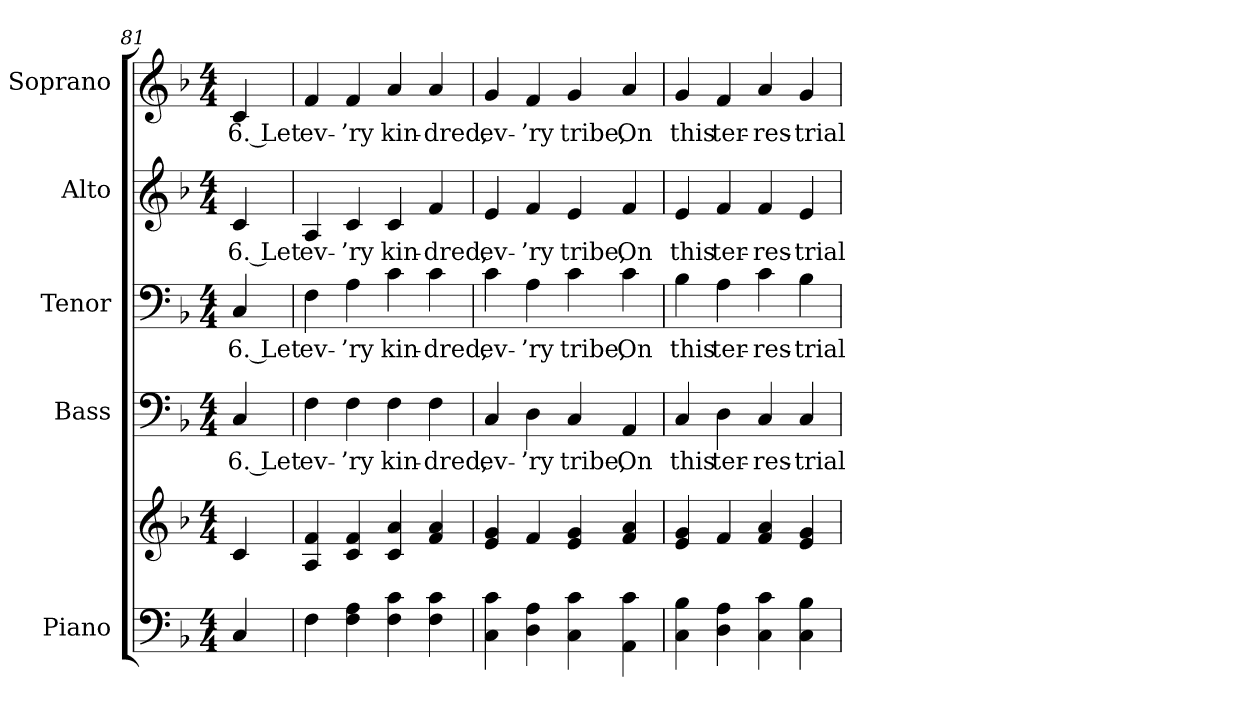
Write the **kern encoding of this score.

**kern	**kern	**kern	**text	**kern	**text	**kern	**text	**kern	**text
*part5	*part5	*part4	*part4	*part3	*part3	*part2	*part2	*part1	*part1
*staff6	*staff5	*staff4	*staff4	*staff3	*staff3	*staff2	*staff2	*staff1	*staff1
*I"Piano	*	*I"Bass	*	*I"Tenor	*	*I"Alto	*	*I"Soprano	*
*I'Pno.	*	*I'B.	*	*I'T.	*	*I'A.	*	*I'S.	*
*clefF4	*clefG2	*clefF4	*	*clefF4	*	*clefG2	*	*clefG2	*
*k[b-]	*k[b-]	*k[b-]	*	*k[b-]	*	*k[b-]	*	*k[b-]	*
*F:	*F:	*F:	*	*F:	*	*F:	*	*F:	*
*M4/4	*M4/4	*M4/4	*	*M4/4	*	*M4/4	*	*M4/4	*
=81	=81	=81	=81	=81	=81	=81	=81	=81	=81
!	!	!	!LO:LY:b:color=#000000	!	!	!	!	!	!
!	!	!	!	!	!LO:LY:b:color=#000000	!	!	!	!
!	!	!	!	!	!	!	!LO:LY:b:color=#000000	!	!
!	!	!	!	!	!	!	!	!	!LO:LY:b:color=#000000
4Ci/	4ci/	4Ci/	6. Let	4Ci/	6. Let	4ci/	6. Let	4ci/	6. Let
!!LO:PB:g=z
=82	=82	=82	=82	=82	=82	=82	=82	=82	=82
!	!	!	!LO:LY:b:color=#000000	!	!	!	!	!	!
!	!	!	!	!	!LO:LY:b:color=#000000	!	!	!	!
!	!	!	!	!	!	!	!LO:LY:b:color=#000000	!	!
!	!	!	!	!	!	!	!	!	!LO:LY:b:color=#000000
4Fi\	4Ai/ 4fi	4Fi\	ev-	4Fi\	ev-	4Ai/	ev-	4fi/	ev-
!	!	!	!LO:LY:b:color=#000000	!	!	!	!	!	!
!	!	!	!	!	!LO:LY:b:color=#000000	!	!	!	!
!	!	!	!	!	!	!	!LO:LY:b:color=#000000	!	!
!	!	!	!	!	!	!	!	!	!LO:LY:b:color=#000000
4Fi\ 4Ai	4ci/ 4fi	4Fi\	-’ry	4Ai\	-’ry	4ci/	-’ry	4fi/	-’ry
!	!	!	!LO:LY:b:color=#000000	!	!	!	!	!	!
!	!	!	!	!	!LO:LY:b:color=#000000	!	!	!	!
!	!	!	!	!	!	!	!LO:LY:b:color=#000000	!	!
!	!	!	!	!	!	!	!	!	!LO:LY:b:color=#000000
4Fi\ 4ci	4ci/ 4ai	4Fi\	kin-	4ci\	kin-	4ci/	kin-	4ai/	kin-
!	!	!	!LO:LY:b:color=#000000	!	!	!	!	!	!
!	!	!	!	!	!LO:LY:b:color=#000000	!	!	!	!
!	!	!	!	!	!	!	!LO:LY:b:color=#000000	!	!
!	!	!	!	!	!	!	!	!	!LO:LY:b:color=#000000
4Fi\ 4ci	4fi/ 4ai	4Fi\	-dred,	4ci\	-dred,	4fi/	-dred,	4ai/	-dred,
=83	=83	=83	=83	=83	=83	=83	=83	=83	=83
!	!	!	!LO:LY:b:color=#000000	!	!	!	!	!	!
!	!	!	!	!	!LO:LY:b:color=#000000	!	!	!	!
!	!	!	!	!	!	!	!LO:LY:b:color=#000000	!	!
!	!	!	!	!	!	!	!	!	!LO:LY:b:color=#000000
4Ci\ 4ci	4ei/ 4gi	4Ci/	ev-	4ci\	ev-	4ei/	ev-	4gi/	ev-
!	!	!	!LO:LY:b:color=#000000	!	!	!	!	!	!
!	!	!	!	!	!LO:LY:b:color=#000000	!	!	!	!
!	!	!	!	!	!	!	!LO:LY:b:color=#000000	!	!
!	!	!	!	!	!	!	!	!	!LO:LY:b:color=#000000
4Di\ 4Ai	4fi/	4Di\	-’ry	4Ai\	-’ry	4fi/	-’ry	4fi/	-’ry
!	!	!	!LO:LY:b:color=#000000	!	!	!	!	!	!
!	!	!	!	!	!LO:LY:b:color=#000000	!	!	!	!
!	!	!	!	!	!	!	!LO:LY:b:color=#000000	!	!
!	!	!	!	!	!	!	!	!	!LO:LY:b:color=#000000
4Ci\ 4ci	4ei/ 4gi	4Ci/	tribe,	4ci\	tribe,	4ei/	tribe,	4gi/	tribe,
!	!	!	!LO:LY:b:color=#000000	!	!	!	!	!	!
!	!	!	!	!	!LO:LY:b:color=#000000	!	!	!	!
!	!	!	!	!	!	!	!LO:LY:b:color=#000000	!	!
!	!	!	!	!	!	!	!	!	!LO:LY:b:color=#000000
4AAi\ 4ci	4fi/ 4ai	4AAi/	On	4ci\	On	4fi/	On	4ai/	On
!!LO:LB:g=z
=84	=84	=84	=84	=84	=84	=84	=84	=84	=84
!	!	!	!LO:LY:b:color=#000000	!	!	!	!	!	!
!	!	!	!	!	!LO:LY:b:color=#000000	!	!	!	!
!	!	!	!	!	!	!	!LO:LY:b:color=#000000	!	!
!	!	!	!	!	!	!	!	!	!LO:LY:b:color=#000000
4Ci\ 4B-i	4ei/ 4gi	4Ci/	this	4B-i\	this	4ei/	this	4gi/	this
!	!	!	!LO:LY:b:color=#000000	!	!	!	!	!	!
!	!	!	!	!	!LO:LY:b:color=#000000	!	!	!	!
!	!	!	!	!	!	!	!LO:LY:b:color=#000000	!	!
!	!	!	!	!	!	!	!	!	!LO:LY:b:color=#000000
4Di\ 4Ai	4fi/	4Di\	ter-	4Ai\	ter-	4fi/	ter-	4fi/	ter-
!	!	!	!LO:LY:b:color=#000000	!	!	!	!	!	!
!	!	!	!	!	!LO:LY:b:color=#000000	!	!	!	!
!	!	!	!	!	!	!	!LO:LY:b:color=#000000	!	!
!	!	!	!	!	!	!	!	!	!LO:LY:b:color=#000000
4Ci\ 4ci	4fi/ 4ai	4Ci/	-res-	4ci\	-res-	4fi/	-res-	4ai/	-res-
!	!	!	!LO:LY:b:color=#000000	!	!	!	!	!	!
!	!	!	!	!	!LO:LY:b:color=#000000	!	!	!	!
!	!	!	!	!	!	!	!LO:LY:b:color=#000000	!	!
!	!	!	!	!	!	!	!	!	!LO:LY:b:color=#000000
4Ci\ 4B-i	4ei/ 4gi	4Ci/	-trial	4B-i\	-trial	4ei/	-trial	4gi/	-trial
=	=	=	=	=	=	=	=	=	=
*-	*-	*-	*-	*-	*-	*-	*-	*-	*-
